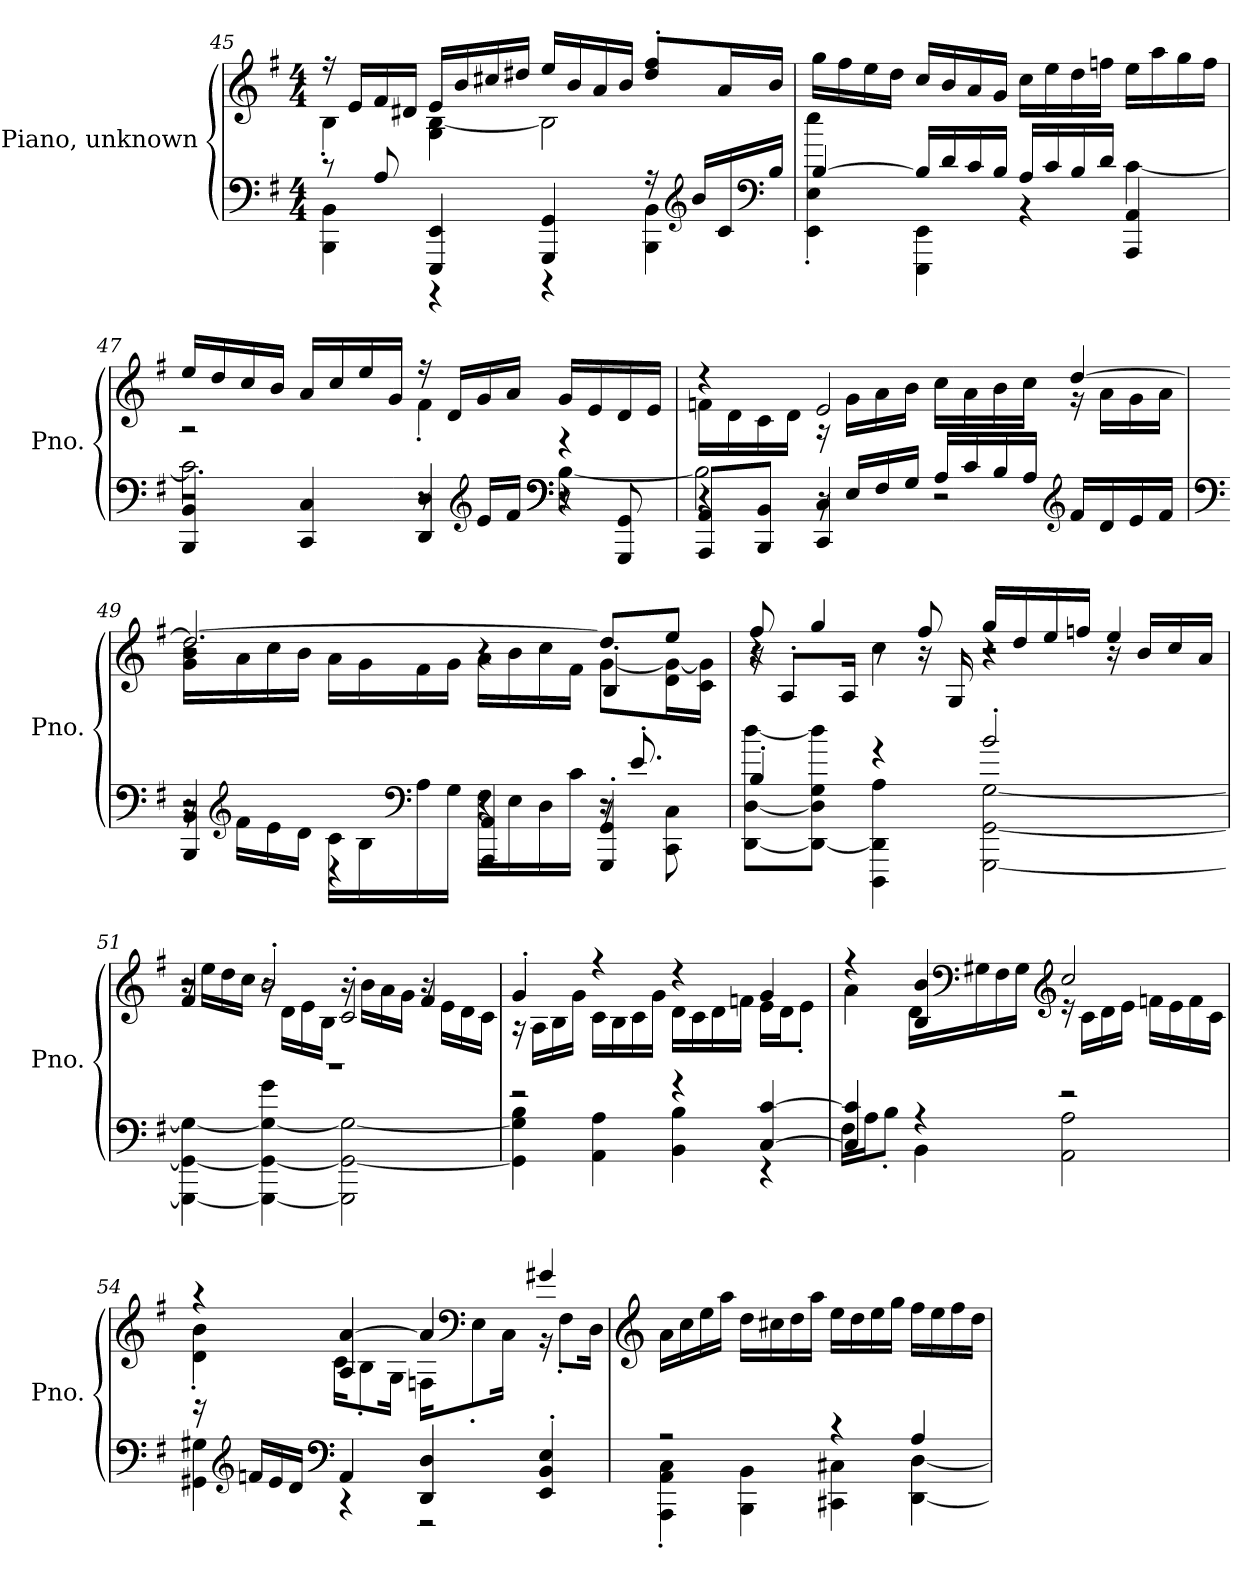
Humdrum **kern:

**kern	**kern
*part1	*part1
*staff2	*staff1
*I"Piano, unknown	*
*I'Pno.	*
!!LO:PB:g=z
*clefF4	*clefG2
*k[f#]	*k[f#]
*M4/4	*M4/4
=45	=45
*^	*^
8r	4BBB\ 4BB\	16r	4B'\
.	.	16e/LL	.
8A/	.	16f#/	.
.	.	16d#X/JJ	.
4EEE/ 4EE/	4r	16e/LL	4G\ [4B\
.	.	16b/	.
.	.	16cc#X/	.
.	.	16dd#X/JJ	.
4GGG/ 4GG/	4r	16ee/LL	2B\]
.	.	16b/	.
.	.	16a/	.
.	.	16b/JJ	.
16r	4BBB\ 4BB\	8dd#/' 8ff#/'L	.
*clefG2	*	*	*
16b/LL	.	.	.
16c/	.	16a/L	.
*clefF4	*	*	*
16B/JJ	.	16b/JJ	.
*	*	*v	*v
=46	=46	=46
[4B/	4EE\' 4E\' 4ee\'	16gg\LL
.	.	16ff#\
.	.	16ee\
.	.	16dd\JJ
16B/LL]	4EEE\ 4EE\	16cc/LL
16d/	.	16b/
16c/	.	16a/
16B/JJ	.	16g/JJ
16A/LL	4r	16cc\LL
16c/	.	16ee\
16B/	.	16dd\
16d/JJ	.	16ffn\JJ
4AAA/ 4AA/	[4c\	16ee\LL
.	.	16aa\
.	.	16gg\
.	.	16ff\JJ
!!LO:LB:g=z
=47	=47	=47
*	*^	*^
4BBB/ 4BB/	2.c\]	2r	16ee/LL	2r
.	.	.	16dd/	.
.	.	.	16cc/	.
.	.	.	16b/JJ	.
4CC/ 4C/	.	.	16a/LL	.
.	.	.	16cc/	.
.	.	.	16ee/	.
.	.	.	16g/JJ	.
8r	.	4DD/ 4D/	16r	4f#'\
.	.	.	16d/LL	.
*clefG2	*	*	*	*
16e/LL	.	.	16g/	.
16f#/JJ	.	.	16a/JJ	.
*clefF4	*	*	*	*
8r	[4B\	4r	16g/LL	4r
.	.	.	16e/	.
8GGG/ 8GG/	.	.	16d/	.
.	.	.	16e/JJ	.
=48	=48	=48	=48	=48
8AAA/ 8AA/L	2B\]	4r	4r	16fn\LL
.	.	.	.	16d\
8BBB/ 8BB/J	.	.	.	16c\
.	.	.	.	16d\JJ
16r	.	4CC/ 4C/	2e/	16r
16E/LL	.	.	.	16g\LL
16F#/	.	.	.	16a\
16G/JJ	.	.	.	16b\JJ
16A/LL	2r	2r	.	16cc\LL
16c/	.	.	.	16a\
16B/	.	.	.	16b\
16A/JJ	.	.	.	16cc\JJ
*clefG2	*	*	*	*
16f#/LL	.	.	[4dd/	16r
16d/	.	.	.	16a\LL
16e/	.	.	.	16g\
16f#/JJ	.	.	.	16a\JJ
*	*	*	*v	*v
!!LO:LB:g=z
=49	=49	=49	=49
*clefF4	*	*	*
*	*	*	*^
*	*	*	*	*^
2r	16r	4BBB/ 4BB/	2.dd/_	16g\ 16b\LL	2r
*clefG2	*	*	*	*	*
.	16f#\LL	.	.	16a\	.
.	16e\	.	.	16cc\	.
.	16d\JJ	.	.	16b\JJ	.
.	16c\LL	4r	.	16a\LL	.
.	16B\	.	.	16g\	.
*clefF4	*	*	*	*	*
.	16A\	.	.	16f#\	.
.	16G\JJ	.	.	16g\JJ	.
4r	16F#\LL	4AAA/ 4AA/	.	16a\LL	4r
.	16E\	.	.	16b\	.
.	16D\	.	.	16cc\	.
.	16c\JJ	.	.	16f#\JJ	.
16r	8r	4GGG/' 4GG/'	8dd/L]	[8g\L	4B'/
8.e'/	.	.	.	.	.
.	8CC\ 8C\	.	8ee/J	16d\ 16g\_L	.
.	.	.	.	16c\ 16g\]JJ	.
*	*v	*v	*	*	*
=50	=50	=50	=50	=50
4B'/	[8DD\ [8D\ [8dd\L	8ff#/	4r	16r
.	.	.	.	8A'/L
.	8DD\_ 8D\] 8G\ 8dd\]J	4gg/	.	.
.	.	.	.	16A/Jk
4r	4DDD\ 4DD\] 4A\	.	4cc\	8r
.	.	8ff#/	.	16r
.	.	.	.	16G/
2b'/	[2GGG\ [2GG\ [2G\	4r	2r	16gg/LL
.	.	.	.	16dd/
.	.	.	.	16ee/
.	.	.	.	16ffn/JJ
.	.	4ee/	.	16r
.	.	.	.	16b/LL
.	.	.	.	16cc/
.	.	.	.	16a/JJ
!!LO:LB:g=z	!!	!!
=51	=51	=51	=51	=51
1r	4GGG\_ 4GG\_ 4G\_	4f#/	16r	2r
.	.	.	16ee\LL	.
.	.	.	16dd\	.
.	.	.	16cc\JJ	.
.	4GGG\_ 4GG\_ 4G\_ 4g\	2b'/	16r	.
.	.	.	16d\LL	.
.	.	.	16e\	.
.	.	.	16B\JJ	.
.	2GGG\] 2GG\_ 2G\_	.	16r	2c'/
.	.	.	16b\LL	.
.	.	.	16a\	.
.	.	.	16g\JJ	.
.	.	4f#/	16r	.
.	.	.	16e\LL	.
.	.	.	16d\	.
.	.	.	16c\JJ	.
*	*	*	*v	*v
=52	=52	=52	=52
2r	4GG\] 4G\] 4B\	4g'/	16r
.	.	.	16A\LL
.	.	.	16B\
.	.	.	16g\JJ
.	4AA\ 4A\	4r	16c\LL
.	.	.	16B\
.	.	.	16c\
.	.	.	16g\JJ
4r	4BB\ 4B\	4r	16d\LL
.	.	.	16c\
.	.	.	16d\
.	.	.	16fn\JJ
[4C/ [4c/	4r	4g/	16e\LL
.	.	.	16d\J
.	.	.	8e'\J
!!LO:LB:g=z	!!
=53	=53	=53	=53
4C/] 4c/]	16F#\LL	4r	4a\
.	16A\J	.	.
.	8B'\J	.	.
4r	4BB\	4B/ 4b/	16d\LL
*	*	*clefF4	*
.	.	.	16G#X\
.	.	.	16F#\
.	.	.	16G#\JJ
*	*	*clefG2	*
2r	2AA\ 2A\	2cc/	16r
.	.	.	16c\LL
.	.	.	16d\
.	.	.	16e\JJ
.	.	.	16fn\LL
.	.	.	16e\
.	.	.	16f\
.	.	.	16c\JJ
=54	=54	=54	=54
16r	4GG#X\ 4G#X\	4r	4d\' 4b\'
*clefG2	*	*	*
16fn/LL	.	.	.
16e/	.	.	.
16d/JJ	.	.	.
*clefF4	*	*	*
4AA/	4r	4A/ [4a/	16c\KL
.	.	.	8B'\
.	.	.	16G\Jk
4DD/ 4D/	2r	4a/]	16Fn\KL
*	*	*clefF4	*
.	.	.	8E'\
.	.	.	16C\Jk
4EE/' 4BB/' 4E/'	.	4g#X/	16r
.	.	.	8F'\L
.	.	.	16D\Jk
*	*	*v	*v
!!LO:LB:g=z
=55	=55	=55
*	*	*clefG2
2r	4AAA\' 4AA\' 4C\'	16a\LL
.	.	16cc\
.	.	16ee\
.	.	16aa\JJ
.	4BBB\ 4BB\	16dd\LL
.	.	16cc#X\
.	.	16dd\
.	.	16aa\JJ
4r	4CC#X\ 4C#X\	16ee\LL
.	.	16dd\
.	.	16ee\
.	.	16gg\JJ
4A/	[4DD\ [4D\	16ff#\LL
.	.	16ee\
.	.	16ff#\
.	.	16dd\JJ
*v	*v	*
=	=
*-	*-
